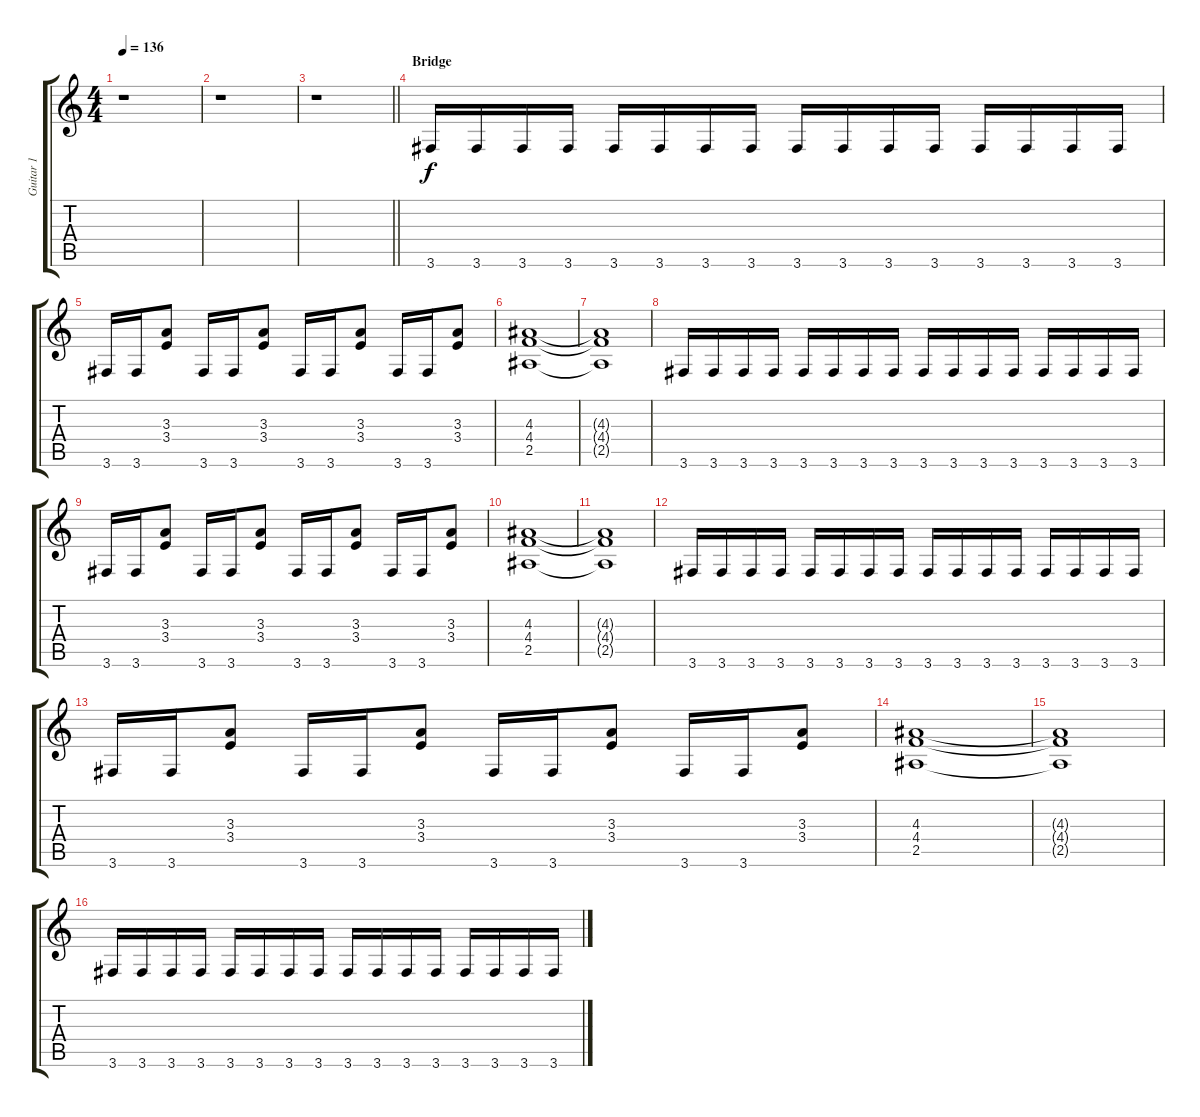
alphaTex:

\track ("Guitar 1" "Guitar 1") {instrument distortionguitar}
\staff {score tabs}
\tuning (Eb4 Bb3 Gb3 Db3 Ab2 Eb2) {hide}
\ts (4 4)
\tempo 136
\clef g2
\ks c
r.1{dy f} |
r.1 |
\barLineRight lightlight
r.1 |
\section ("" "Bridge")
3.6.16 3.6.16 3.6.16 3.6.16 3.6.16 3.6.16 3.6.16 3.6.16 3.6.16 3.6.16 3.6.16 3.6.16 3.6.16 3.6.16 3.6.16 3.6.16 |
3.6.16 3.6.16 (3.3 3.4).8 3.6.16 3.6.16 (3.3 3.4).8 3.6.16 3.6.16 (3.3 3.4).8 3.6.16 3.6.16 (3.3 3.4).8 |
(4.3 4.4 2.5).1 |
(4.3{t} 4.4{t} 2.5{t}).1 |
3.6.16 3.6.16 3.6.16 3.6.16 3.6.16 3.6.16 3.6.16 3.6.16 3.6.16 3.6.16 3.6.16 3.6.16 3.6.16 3.6.16 3.6.16 3.6.16 |
3.6.16 3.6.16 (3.3 3.4).8 3.6.16 3.6.16 (3.3 3.4).8 3.6.16 3.6.16 (3.3 3.4).8 3.6.16 3.6.16 (3.3 3.4).8 |
(4.3 4.4 2.5).1 |
(4.3{t} 4.4{t} 2.5{t}).1 |
3.6.16 3.6.16 3.6.16 3.6.16 3.6.16 3.6.16 3.6.16 3.6.16 3.6.16 3.6.16 3.6.16 3.6.16 3.6.16 3.6.16 3.6.16 3.6.16 |
3.6.16 3.6.16 (3.3 3.4).8 3.6.16 3.6.16 (3.3 3.4).8 3.6.16 3.6.16 (3.3 3.4).8 3.6.16 3.6.16 (3.3 3.4).8 |
(4.3 4.4 2.5).1 |
(4.3{t} 4.4{t} 2.5{t}).1 |
3.6.16 3.6.16 3.6.16 3.6.16 3.6.16 3.6.16 3.6.16 3.6.16 3.6.16 3.6.16 3.6.16 3.6.16 3.6.16 3.6.16 3.6.16 3.6.16
